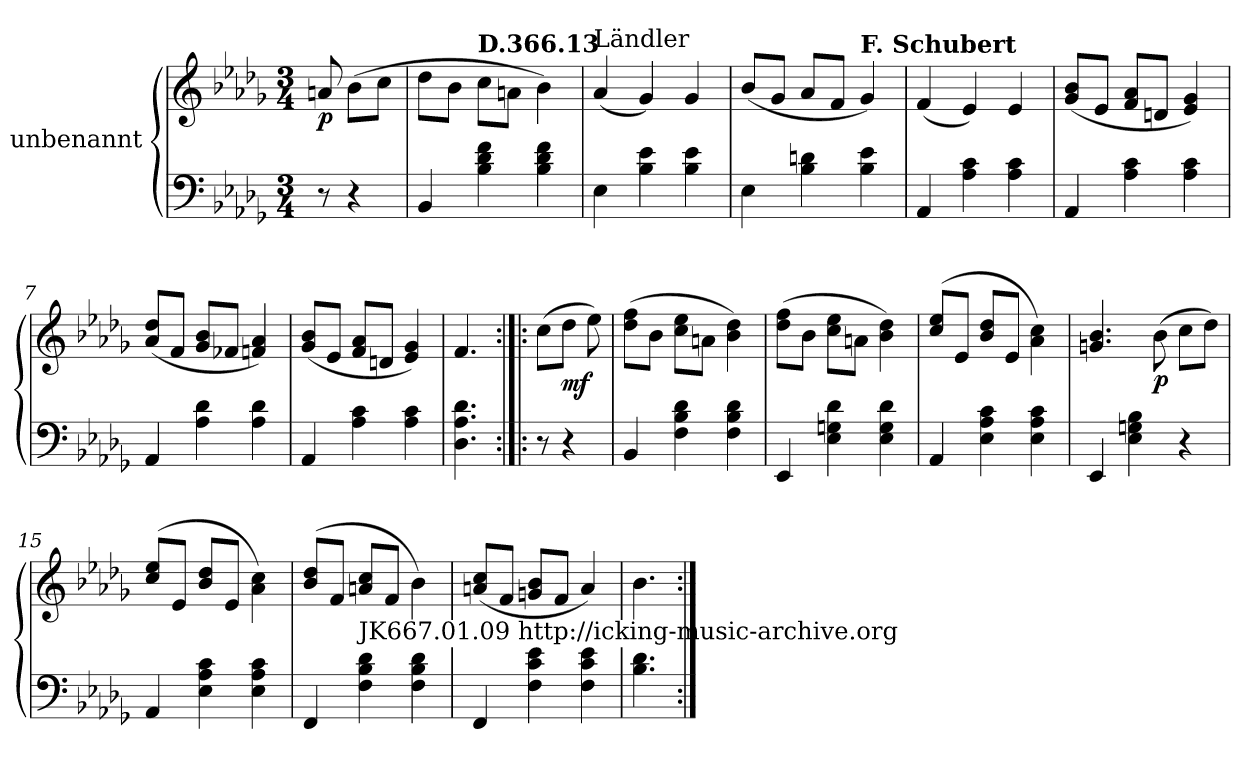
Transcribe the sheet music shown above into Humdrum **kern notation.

**kern	**kern	**dynam
*part1	*part1	*part1
*staff2	*staff1	*staff1/2
*I"unbenannt	*	*
*clefF4	*clefG2	*
*k[b-e-a-d-g-]	*k[b-e-a-d-g-]	*
*M3/4	*M3/4	*
=1	=1	=1
!	!	!LO:DY:b
8r	8an/	p
4r	(8b-\L	.
.	8cc\J	.
=2	=2	=2
4BB-/	8dd-\L	.
.	8b-\J	.
!	!LO:TX:a:B:t=D.366.13	!
4B-\ 4d-\ 4f\	8cc\L	.
.	8an\J	.
4B-\ 4d-\ 4f\	4b-\)	.
=3	=3	=3
!	!LO:TX:a:t=Ländler	!
4E-\	(4a-/	.
4B-\ 4e-\	4g-/)	.
4B-\ 4e-\	4g-/	.
=4	=4	=4
4E-\	(8b-/L	.
.	8g-/J	.
4B-\ 4dn\	8a-/L	.
.	8f/J	.
!	!LO:TX:a:B:t=F. Schubert	!
4B-\ 4e-\	4g-/)	.
=5	=5	=5
4AA-/	(4f/	.
4A-\ 4c\	4e-/)	.
4A-\ 4c\	4e-/	.
!!LO:LB:g=z
=6	=6	=6
4AA-/	(8g-/ 8b-/L	.
.	8e-/J	.
4A-\ 4c\	8f/ 8a-/L	.
.	8dn/J	.
4A-\ 4c\	4e-/ 4g-/)	.
=7	=7	=7
4AA-/	(8a-/ 8dd-/L	.
.	8f/J	.
4A-\ 4d-\	8g-/ 8b-/L	.
.	8f-X/J	.
4A-\ 4d-\	4fn/ 4a-/)	.
=8	=8	=8
4AA-/	(8g-/ 8b-/L	.
.	8e-/J	.
4A-\ 4c\	8f/ 8a-/L	.
.	8dn/J	.
4A-\ 4c\	4e-/ 4g-/)	.
=9	=9	=9
4.D-\ 4.A-\ 4.d-\	4.f/	.
=10:|!|:	=10:|!|:	=10:|!|:
8r	(8cc\L	.
!	!	!LO:DY:b
4r	8dd-\J	mf
.	8ee-\)	.
!!LO:LB:g=z
=11	=11	=11
4BB-/	(8dd-\ 8ff\L	.
.	8b-\J	.
4F\ 4B-\ 4d-\	8cc\ 8ee-\L	.
.	8an\J	.
4F\ 4B-\ 4d-\	4b-\ 4dd-\)	.
=12	=12	=12
4EE-/	(8dd-\ 8ff\L	.
.	8b-\J	.
4E-\ 4Gn\ 4d-\	8cc\ 8ee-\L	.
.	8an\J	.
4E-\ 4G\ 4d-\	4b-\ 4dd-\)	.
=13	=13	=13
4AA-/	(8cc/ 8ee-/L	.
.	8e-/J	.
4E-\ 4A-\ 4c\	8b-/ 8dd-/L	.
.	8e-/J	.
4E-\ 4A-\ 4c\	4a-\ 4cc\)	.
=14	=14	=14
4EE-/	4.gn/ 4.b-/	.
4E-\ 4Gn\ 4B-\	.	.
!	!	!LO:DY:b
.	(8b-\	p
4r	8cc\L	.
.	8dd-\J)	.
!!LO:LB:g=z
=15	=15	=15
4AA-/	(8cc/ 8ee-/L	.
.	8e-/J	.
4E-\ 4A-\ 4c\	8b-/ 8dd-/L	.
.	8e-/J	.
4E-\ 4A-\ 4c\	4a-\ 4cc\)	.
=16	=16	=16
4FF/	(8b-/ 8dd-/L	.
.	8f/J	.
!LO:TX:a:t=JK667.01.09 http&colon;//icking-music-archive.org	!	!
4F\ 4B-\ 4d-\	8an/ 8cc/L	.
.	8f/J	.
4F\ 4B-\ 4d-\	4b-\)	.
=17	=17	=17
4FF/	(8an/ 8cc/L	.
.	8f/J	.
4F\ 4c\ 4e-\	8gn/ 8b-/L	.
.	8f/J	.
4F\ 4c\ 4e-\	4a/)	.
=18	=18	=18
4.B-\ 4.d-\	4.b->\	.
=:|!	=:|!	=:|!
*-	*-	*-
